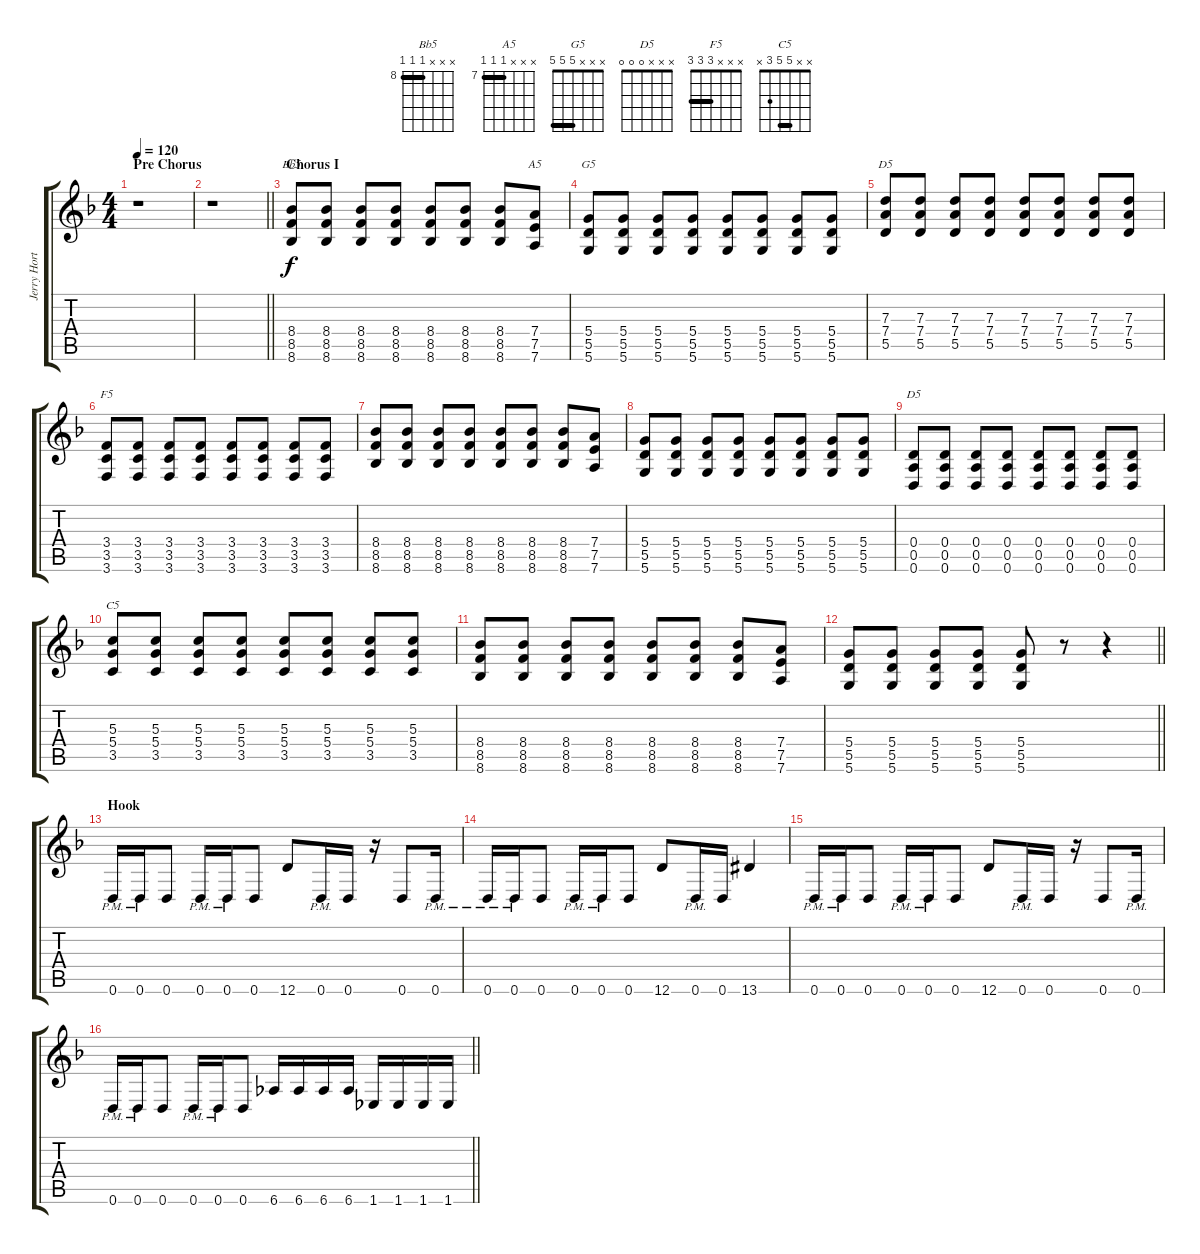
\track ("Jerry Horton (Rhythm Left)" "Jerry Hort") {instrument distortionguitar}
\staff {score tabs}
\tuning (E4 B3 G3 D3 A2 D2) {hide}
\chord ("Bb5" x x x 8 8 8) {firstfret 8 barre 8}
\chord ("A5" x x x 7 7 7) {firstfret 7 barre 7}
\chord ("G5" x x x 5 5 5) {barre 5}
\chord ("D5" x x 7 7 5 x) {firstfret 5 barre 7}
\chord ("F5" x x x 3 3 3) {barre 3}
\chord ("D5" x x x 0 0 0)
\chord ("C5" x x 5 5 3 x) {barre 5}
\ts (4 4)
\section ("" "Pre Chorus")
\tempo 120
\clef g2
\ks dminor
r.1{dy f} |
\barLineRight lightlight
r.1 |
\section ("" "Chorus I")
(8.4 8.5 8.6).8{ch "Bb5"} (8.4 8.5 8.6).8 (8.4 8.5 8.6).8 (8.4 8.5 8.6).8 (8.4 8.5 8.6).8 (8.4 8.5 8.6).8 (8.4 8.5 8.6).8 (7.4 7.5 7.6).8{ch "A5"} |
(5.4 5.5 5.6).8{ch "G5"} (5.4 5.5 5.6).8 (5.4 5.5 5.6).8 (5.4 5.5 5.6).8 (5.4 5.5 5.6).8 (5.4 5.5 5.6).8 (5.4 5.5 5.6).8 (5.4 5.5 5.6).8 |
(7.3 7.4 5.5).8{ch "D5"} (7.3 7.4 5.5).8 (7.3 7.4 5.5).8 (7.3 7.4 5.5).8 (7.3 7.4 5.5).8 (7.3 7.4 5.5).8 (7.3 7.4 5.5).8 (7.3 7.4 5.5).8 |
(3.4 3.5 3.6).8{ch "F5"} (3.4 3.5 3.6).8 (3.4 3.5 3.6).8 (3.4 3.5 3.6).8 (3.4 3.5 3.6).8 (3.4 3.5 3.6).8 (3.4 3.5 3.6).8 (3.4 3.5 3.6).8 |
(8.4 8.5 8.6).8 (8.4 8.5 8.6).8 (8.4 8.5 8.6).8 (8.4 8.5 8.6).8 (8.4 8.5 8.6).8 (8.4 8.5 8.6).8 (8.4 8.5 8.6).8 (7.4 7.5 7.6).8 |
(5.4 5.5 5.6).8 (5.4 5.5 5.6).8 (5.4 5.5 5.6).8 (5.4 5.5 5.6).8 (5.4 5.5 5.6).8 (5.4 5.5 5.6).8 (5.4 5.5 5.6).8 (5.4 5.5 5.6).8 |
(0.4 0.5 0.6).8{ch "D5"} (0.4 0.5 0.6).8 (0.4 0.5 0.6).8 (0.4 0.5 0.6).8 (0.4 0.5 0.6).8 (0.4 0.5 0.6).8 (0.4 0.5 0.6).8 (0.4 0.5 0.6).8 |
(5.3 5.4 3.5).8{ch "C5"} (5.3 5.4 3.5).8 (5.3 5.4 3.5).8 (5.3 5.4 3.5).8 (5.3 5.4 3.5).8 (5.3 5.4 3.5).8 (5.3 5.4 3.5).8 (5.3 5.4 3.5).8 |
(8.4 8.5 8.6).8 (8.4 8.5 8.6).8 (8.4 8.5 8.6).8 (8.4 8.5 8.6).8 (8.4 8.5 8.6).8 (8.4 8.5 8.6).8 (8.4 8.5 8.6).8 (7.4 7.5 7.6).8 |
\barLineRight lightlight
(5.4 5.5 5.6).8 (5.4 5.5 5.6).8 (5.4 5.5 5.6).8 (5.4 5.5 5.6).8 (5.4 5.5 5.6).8 r.8 r.4 |
\section ("" "Hook")
0.6{pm}.16 0.6{pm}.16 0.6.8 0.6{pm}.16 0.6{pm}.16 0.6.8 12.6.8 0.6{pm}.16 0.6.16 r.16 0.6.8 0.6{pm}.16 |
0.6{pm}.16 0.6{pm}.16 0.6.8 0.6{pm}.16 0.6{pm}.16 0.6.8 12.6.8 0.6{pm}.16 0.6.16 13.6{acc #}.4 |
0.6{pm}.16 0.6{pm}.16 0.6.8 0.6{pm}.16 0.6{pm}.16 0.6.8 12.6.8 0.6{pm}.16 0.6.16 r.16 0.6.8 0.6{pm}.16 |
\barLineRight lightlight
0.6{pm}.16 0.6{pm}.16 0.6.8 0.6{pm}.16 0.6{pm}.16 0.6.8 6.6.16 6.6.16 6.6.16 6.6.16 1.6.16 1.6.16 1.6.16 1.6.16
